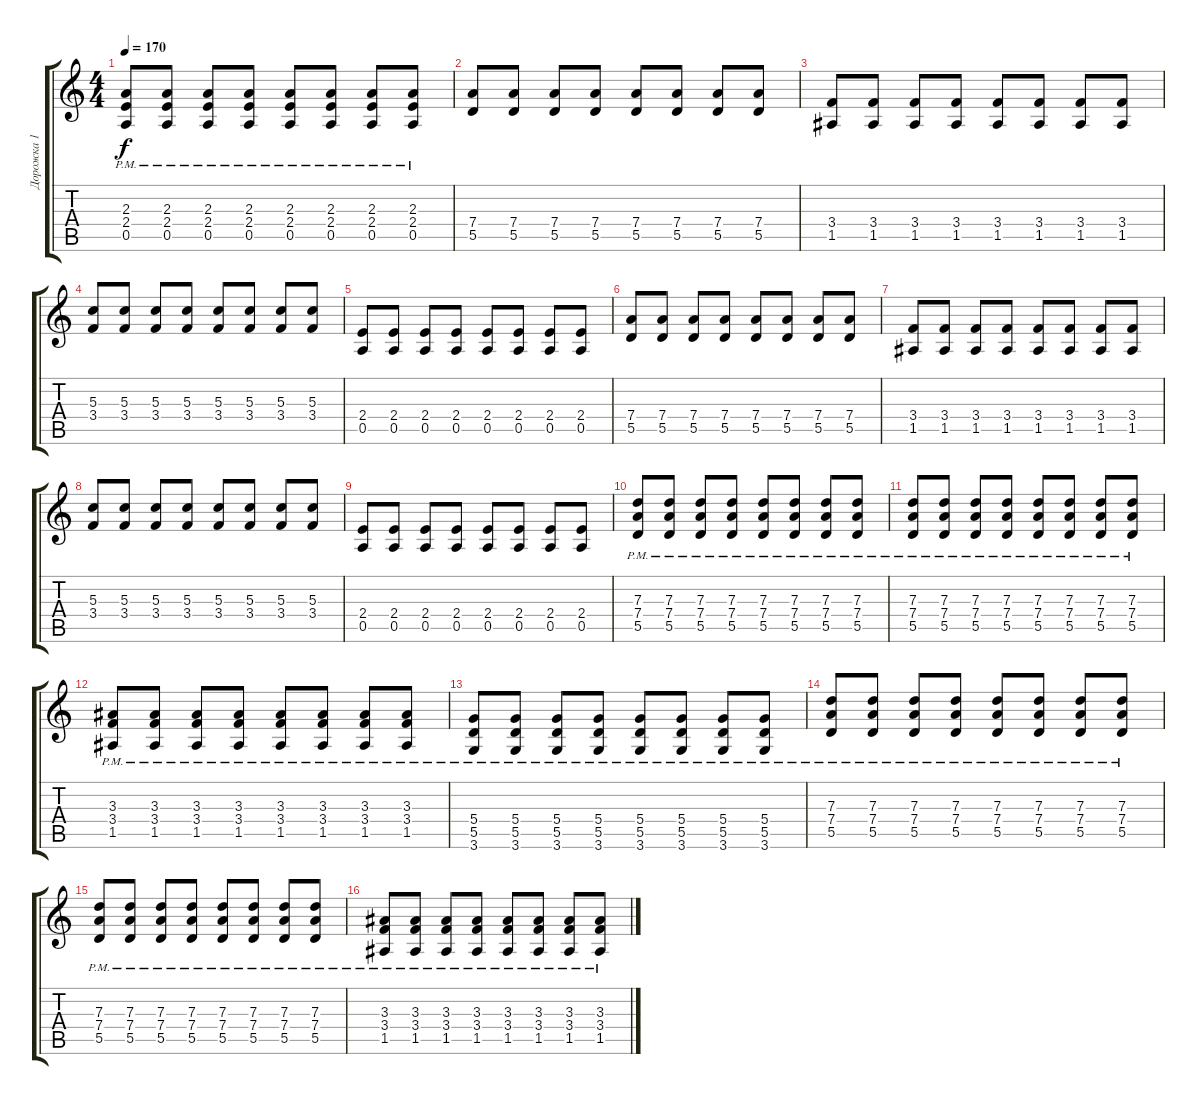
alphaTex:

\track ("Дорожка 1" "Дорожка 1") {instrument overdrivenguitar}
\staff {score tabs}
\tuning (E4 B3 G3 D3 A2 E2) {hide}
\ts (4 4)
\tempo 170
\clef g2
\ks c
(2.3{pm} 2.4{pm} 0.5{pm}).8{dy f} (2.3{pm} 2.4{pm} 0.5{pm}).8 (2.3{pm} 2.4{pm} 0.5{pm}).8 (2.3{pm} 2.4{pm} 0.5{pm}).8 (2.3{pm} 2.4{pm} 0.5{pm}).8 (2.3{pm} 2.4{pm} 0.5{pm}).8 (2.3{pm} 2.4{pm} 0.5{pm}).8 (2.3{pm} 2.4{pm} 0.5{pm}).8 |
(7.4 5.5).8 (7.4 5.5).8 (7.4 5.5).8 (7.4 5.5).8 (7.4 5.5).8 (7.4 5.5).8 (7.4 5.5).8 (7.4 5.5).8 |
(3.4 1.5).8 (3.4 1.5).8 (3.4 1.5).8 (3.4 1.5).8 (3.4 1.5).8 (3.4 1.5).8 (3.4 1.5).8 (3.4 1.5).8 |
(5.3 3.4).8 (5.3 3.4).8 (5.3 3.4).8 (5.3 3.4).8 (5.3 3.4).8 (5.3 3.4).8 (5.3 3.4).8 (5.3 3.4).8 |
(2.4 0.5).8 (2.4 0.5).8 (2.4 0.5).8 (2.4 0.5).8 (2.4 0.5).8 (2.4 0.5).8 (2.4 0.5).8 (2.4 0.5).8 |
(7.4 5.5).8 (7.4 5.5).8 (7.4 5.5).8 (7.4 5.5).8 (7.4 5.5).8 (7.4 5.5).8 (7.4 5.5).8 (7.4 5.5).8 |
(3.4 1.5).8 (3.4 1.5).8 (3.4 1.5).8 (3.4 1.5).8 (3.4 1.5).8 (3.4 1.5).8 (3.4 1.5).8 (3.4 1.5).8 |
(5.3 3.4).8 (5.3 3.4).8 (5.3 3.4).8 (5.3 3.4).8 (5.3 3.4).8 (5.3 3.4).8 (5.3 3.4).8 (5.3 3.4).8 |
(2.4 0.5).8 (2.4 0.5).8 (2.4 0.5).8 (2.4 0.5).8 (2.4 0.5).8 (2.4 0.5).8 (2.4 0.5).8 (2.4 0.5).8 |
(7.3{pm} 7.4{pm} 5.5{pm}).8 (7.3{pm} 7.4{pm} 5.5{pm}).8 (7.3{pm} 7.4{pm} 5.5{pm}).8 (7.3{pm} 7.4{pm} 5.5{pm}).8 (7.3{pm} 7.4{pm} 5.5{pm}).8 (7.3{pm} 7.4{pm} 5.5{pm}).8 (7.3{pm} 7.4{pm} 5.5{pm}).8 (7.3{pm} 7.4{pm} 5.5{pm}).8 |
(7.3{pm} 7.4{pm} 5.5{pm}).8 (7.3{pm} 7.4{pm} 5.5{pm}).8 (7.3{pm} 7.4{pm} 5.5{pm}).8 (7.3{pm} 7.4{pm} 5.5{pm}).8 (7.3{pm} 7.4{pm} 5.5{pm}).8 (7.3{pm} 7.4{pm} 5.5{pm}).8 (7.3{pm} 7.4{pm} 5.5{pm}).8 (7.3{pm} 7.4{pm} 5.5{pm}).8 |
(3.3{pm} 3.4{pm} 1.5{pm}).8 (3.3{pm} 3.4{pm} 1.5{pm}).8 (3.3{pm} 3.4{pm} 1.5{pm}).8 (3.3{pm} 3.4{pm} 1.5{pm}).8 (3.3{pm} 3.4{pm} 1.5{pm}).8 (3.3{pm} 3.4{pm} 1.5{pm}).8 (3.3{pm} 3.4{pm} 1.5{pm}).8 (3.3{pm} 3.4{pm} 1.5{pm}).8 |
(5.4{pm} 5.5{pm} 3.6{pm}).8 (5.4{pm} 5.5{pm} 3.6{pm}).8 (5.4{pm} 5.5{pm} 3.6{pm}).8 (5.4{pm} 5.5{pm} 3.6{pm}).8 (5.4{pm} 5.5{pm} 3.6{pm}).8 (5.4{pm} 5.5{pm} 3.6{pm}).8 (5.4{pm} 5.5{pm} 3.6{pm}).8 (5.4{pm} 5.5{pm} 3.6{pm}).8 |
(7.3{pm} 7.4{pm} 5.5{pm}).8 (7.3{pm} 7.4{pm} 5.5{pm}).8 (7.3{pm} 7.4{pm} 5.5{pm}).8 (7.3{pm} 7.4{pm} 5.5{pm}).8 (7.3{pm} 7.4{pm} 5.5{pm}).8 (7.3{pm} 7.4{pm} 5.5{pm}).8 (7.3{pm} 7.4{pm} 5.5{pm}).8 (7.3{pm} 7.4{pm} 5.5{pm}).8 |
(7.3{pm} 7.4{pm} 5.5{pm}).8 (7.3{pm} 7.4{pm} 5.5{pm}).8 (7.3{pm} 7.4{pm} 5.5{pm}).8 (7.3{pm} 7.4{pm} 5.5{pm}).8 (7.3{pm} 7.4{pm} 5.5{pm}).8 (7.3{pm} 7.4{pm} 5.5{pm}).8 (7.3{pm} 7.4{pm} 5.5{pm}).8 (7.3{pm} 7.4{pm} 5.5{pm}).8 |
(3.3{pm} 3.4{pm} 1.5{pm}).8 (3.3{pm} 3.4{pm} 1.5{pm}).8 (3.3{pm} 3.4{pm} 1.5{pm}).8 (3.3{pm} 3.4{pm} 1.5{pm}).8 (3.3{pm} 3.4{pm} 1.5{pm}).8 (3.3{pm} 3.4{pm} 1.5{pm}).8 (3.3{pm} 3.4{pm} 1.5{pm}).8 (3.3{pm} 3.4{pm} 1.5{pm}).8
